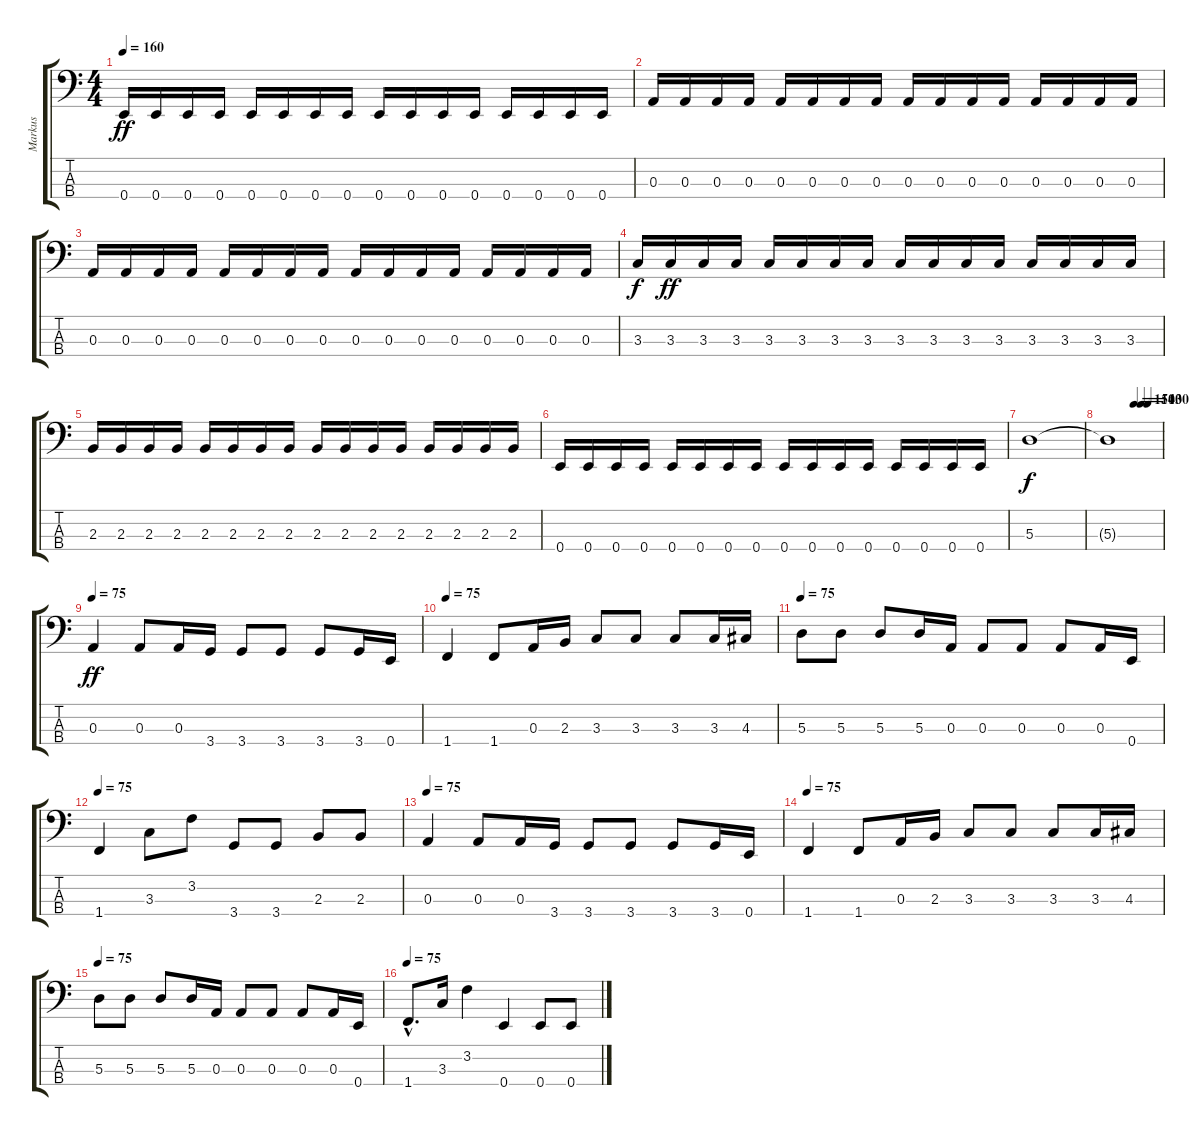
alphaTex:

\track ("Markus" "Markus") {instrument electricbassfinger}
\staff {score tabs}
\tuning (G2 D2 A1 E1) {hide}
\ts (4 4)
\tempo 160
\clef f4
\ks c
0.4.16{dy ff} 0.4.16 0.4.16 0.4.16 0.4.16 0.4.16 0.4.16 0.4.16 0.4.16 0.4.16 0.4.16 0.4.16 0.4.16 0.4.16 0.4.16 0.4.16 |
0.3.16 0.3.16 0.3.16 0.3.16 0.3.16 0.3.16 0.3.16 0.3.16 0.3.16 0.3.16 0.3.16 0.3.16 0.3.16 0.3.16 0.3.16 0.3.16 |
0.3.16 0.3.16 0.3.16 0.3.16 0.3.16 0.3.16 0.3.16 0.3.16 0.3.16 0.3.16 0.3.16 0.3.16 0.3.16 0.3.16 0.3.16 0.3.16 |
3.3.16{dy f} 3.3.16{dy ff} 3.3.16 3.3.16 3.3.16 3.3.16 3.3.16 3.3.16 3.3.16 3.3.16 3.3.16 3.3.16 3.3.16 3.3.16 3.3.16 3.3.16 |
2.3.16 2.3.16 2.3.16 2.3.16 2.3.16 2.3.16 2.3.16 2.3.16 2.3.16 2.3.16 2.3.16 2.3.16 2.3.16 2.3.16 2.3.16 2.3.16 |
0.4.16 0.4.16 0.4.16 0.4.16 0.4.16 0.4.16 0.4.16 0.4.16 0.4.16 0.4.16 0.4.16 0.4.16 0.4.16 0.4.16 0.4.16 0.4.16 |
5.3.1{dy f} |
\tempo (150 0.5)
\tempo (140 0.625)
\tempo (130 0.75)
5.3{t}.1 |
\tempo 75
0.3.4{dy ff} 0.3.8 0.3.16 3.4.16 3.4.8 3.4.8 3.4.8 3.4.16 0.4.16 |
\tempo 75
1.4.4 1.4.8 0.3.16 2.3.16 3.3.8 3.3.8 3.3.8 3.3.16 4.3.16 |
\tempo 75
5.3.8 5.3.8 5.3.8 5.3.16 0.3.16 0.3.8 0.3.8 0.3.8 0.3.16 0.4.16 |
\tempo 75
1.4.4 3.3.8 3.2.8 3.4.8 3.4.8 2.3.8 2.3.8 |
\tempo 75
0.3.4 0.3.8 0.3.16 3.4.16 3.4.8 3.4.8 3.4.8 3.4.16 0.4.16 |
\tempo 75
1.4.4 1.4.8 0.3.16 2.3.16 3.3.8 3.3.8 3.3.8 3.3.16 4.3.16 |
\tempo 75
5.3.8 5.3.8 5.3.8 5.3.16 0.3.16 0.3.8 0.3.8 0.3.8 0.3.16 0.4.16 |
\tempo 75
1.4{hac}.8{d} 3.3.16 3.2.4 0.4.4 0.4.8 0.4.8
